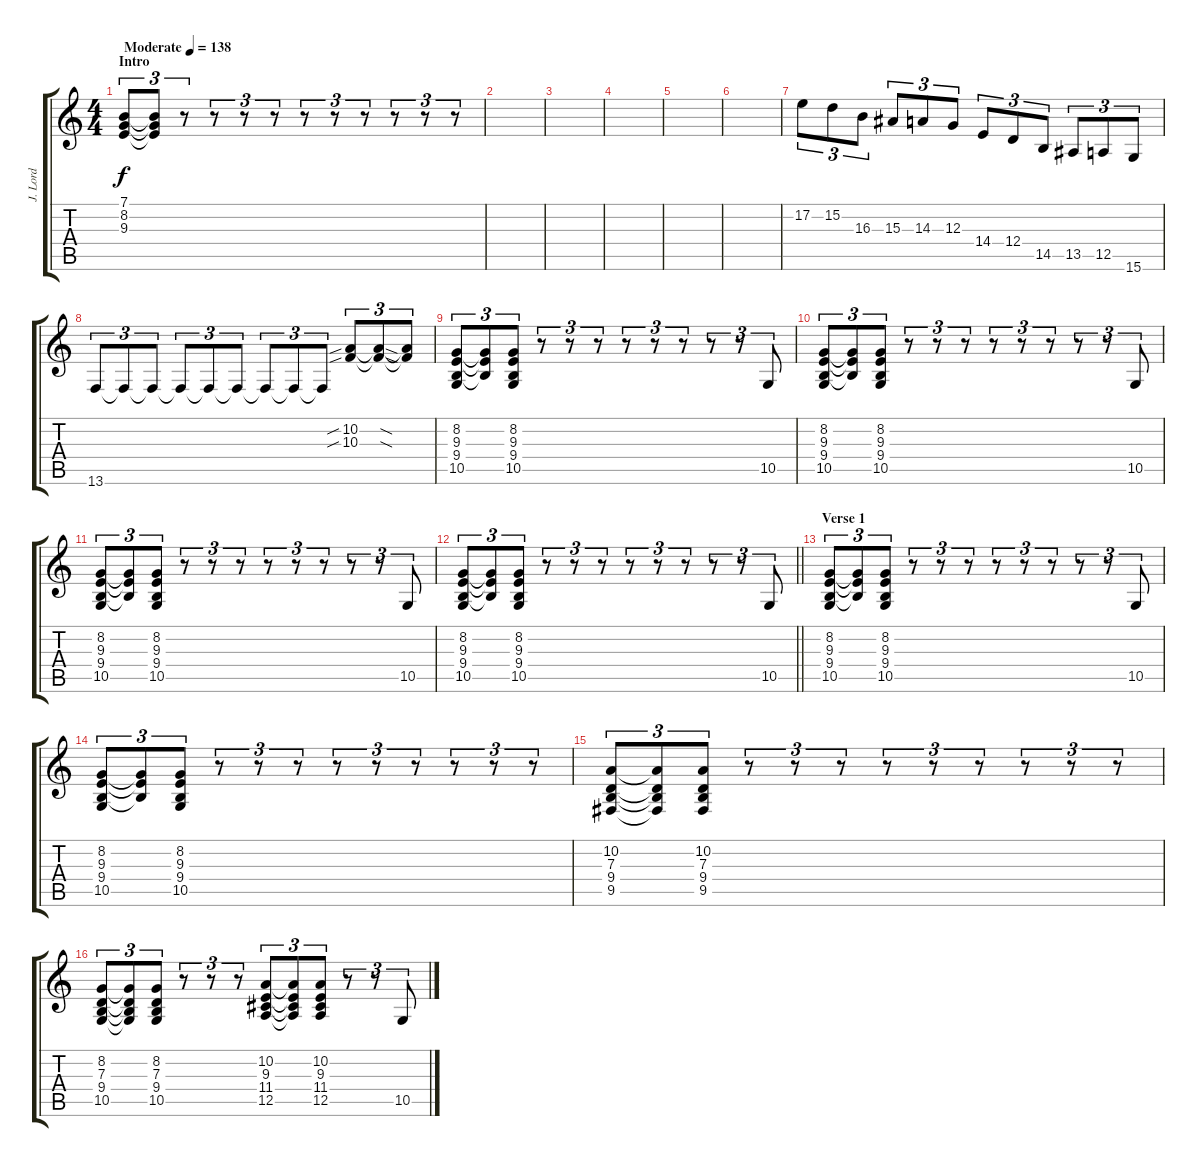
\track ("J. Lord" "J. Lord") {instrument drawbarorgan}
\staff {score tabs}
\tuning (E4 B3 G3 D3 A2 E2) {hide}
\ts (4 4)
\section ("" "Intro")
\tempo (138 "Moderate")
\clef g2
\ks c
(7.1 8.2 9.3).8{tu (3 2) dy f instrument drawbarorgan} (7.1{t} 8.2{t} 9.3{t}).8{tu (3 2)} r.8{tu (3 2)} r.8{tu (3 2)} r.8{tu (3 2)} r.8{tu (3 2)} r.8{tu (3 2)} r.8{tu (3 2)} r.8{tu (3 2)} r.8{tu (3 2)} r.8{tu (3 2)} r.8{tu (3 2)} |
|
|
|
|
|
17.2.8{tu (3 2)} 15.2.8{tu (3 2)} 16.3.8{tu (3 2)} 15.3.8{tu (3 2)} 14.3.8{tu (3 2)} 12.3.8{tu (3 2)} 14.4.8{tu (3 2)} 12.4.8{tu (3 2)} 14.5.8{tu (3 2)} 13.5.8{tu (3 2)} 12.5.8{tu (3 2)} 15.6.8{tu (3 2)} |
13.6.8{tu (3 2)} 13.6{t}.8{tu (3 2)} 13.6{t}.8{tu (3 2)} 13.6{t}.8{tu (3 2)} 13.6{t}.8{tu (3 2)} 13.6{t}.8{tu (3 2)} 13.6{t}.8{tu (3 2)} 13.6{t}.8{tu (3 2)} 13.6{t}.8{tu (3 2)} (10.2{sib} 10.3{sib}).8{tu (3 2)} (10.2{sod t} 10.3{sod t}).8{tu (3 2)} (10.2{t} 10.3{t}).8{tu (3 2)} |
(8.2 9.3 9.4 10.5).8{tu (3 2)} (8.2{t} 9.3{t} 9.4{t}).8{tu (3 2)} (8.2 9.3 9.4 10.5).8{tu (3 2)} r.8{tu (3 2)} r.8{tu (3 2)} r.8{tu (3 2)} r.8{tu (3 2)} r.8{tu (3 2)} r.8{tu (3 2)} r.8{tu (3 2)} r.8{tu (3 2)} 10.5.8{tu (3 2)} |
(8.2 9.3 9.4 10.5).8{tu (3 2)} (8.2{t} 9.3{t} 9.4{t}).8{tu (3 2)} (8.2 9.3 9.4 10.5).8{tu (3 2)} r.8{tu (3 2)} r.8{tu (3 2)} r.8{tu (3 2)} r.8{tu (3 2)} r.8{tu (3 2)} r.8{tu (3 2)} r.8{tu (3 2)} r.8{tu (3 2)} 10.5.8{tu (3 2)} |
(8.2 9.3 9.4 10.5).8{tu (3 2)} (8.2{t} 9.3{t} 9.4{t}).8{tu (3 2)} (8.2 9.3 9.4 10.5).8{tu (3 2)} r.8{tu (3 2)} r.8{tu (3 2)} r.8{tu (3 2)} r.8{tu (3 2)} r.8{tu (3 2)} r.8{tu (3 2)} r.8{tu (3 2)} r.8{tu (3 2)} 10.5.8{tu (3 2)} |
\barLineRight lightlight
(8.2 9.3 9.4 10.5).8{tu (3 2)} (8.2{t} 9.3{t} 9.4{t}).8{tu (3 2)} (8.2 9.3 9.4 10.5).8{tu (3 2)} r.8{tu (3 2)} r.8{tu (3 2)} r.8{tu (3 2)} r.8{tu (3 2)} r.8{tu (3 2)} r.8{tu (3 2)} r.8{tu (3 2)} r.8{tu (3 2)} 10.5.8{tu (3 2)} |
\section ("" "Verse 1")
(8.2 9.3 9.4 10.5).8{tu (3 2)} (8.2{t} 9.3{t} 9.4{t}).8{tu (3 2)} (8.2 9.3 9.4 10.5).8{tu (3 2)} r.8{tu (3 2)} r.8{tu (3 2)} r.8{tu (3 2)} r.8{tu (3 2)} r.8{tu (3 2)} r.8{tu (3 2)} r.8{tu (3 2)} r.8{tu (3 2)} 10.5.8{tu (3 2)} |
(8.2 9.3 9.4 10.5).8{tu (3 2)} (8.2{t} 9.3{t} 9.4{t}).8{tu (3 2)} (8.2 9.3 9.4 10.5).8{tu (3 2)} r.8{tu (3 2)} r.8{tu (3 2)} r.8{tu (3 2)} r.8{tu (3 2)} r.8{tu (3 2)} r.8{tu (3 2)} r.8{tu (3 2)} r.8{tu (3 2)} r.8{tu (3 2)} |
(10.2 7.3 9.4 9.5).8{tu (3 2)} (10.2{t} 7.3{t} 9.4{t} 9.5{t}).8{tu (3 2)} (10.2 7.3 9.4 9.5).8{tu (3 2)} r.8{tu (3 2)} r.8{tu (3 2)} r.8{tu (3 2)} r.8{tu (3 2)} r.8{tu (3 2)} r.8{tu (3 2)} r.8{tu (3 2)} r.8{tu (3 2)} r.8{tu (3 2)} |
(8.2 7.3 9.4 10.5).8{tu (3 2)} (8.2{t} 7.3{t} 9.4{t} 10.5{t}).8{tu (3 2)} (8.2 7.3 9.4 10.5).8{tu (3 2)} r.8{tu (3 2)} r.8{tu (3 2)} r.8{tu (3 2)} (10.2 9.3 11.4 12.5).8{tu (3 2)} (10.2{t} 9.3{t} 11.4{t} 12.5{t}).8{tu (3 2)} (10.2 9.3 11.4 12.5).8{tu (3 2)} r.8{tu (3 2)} r.8{tu (3 2)} 10.5.8{tu (3 2)}
